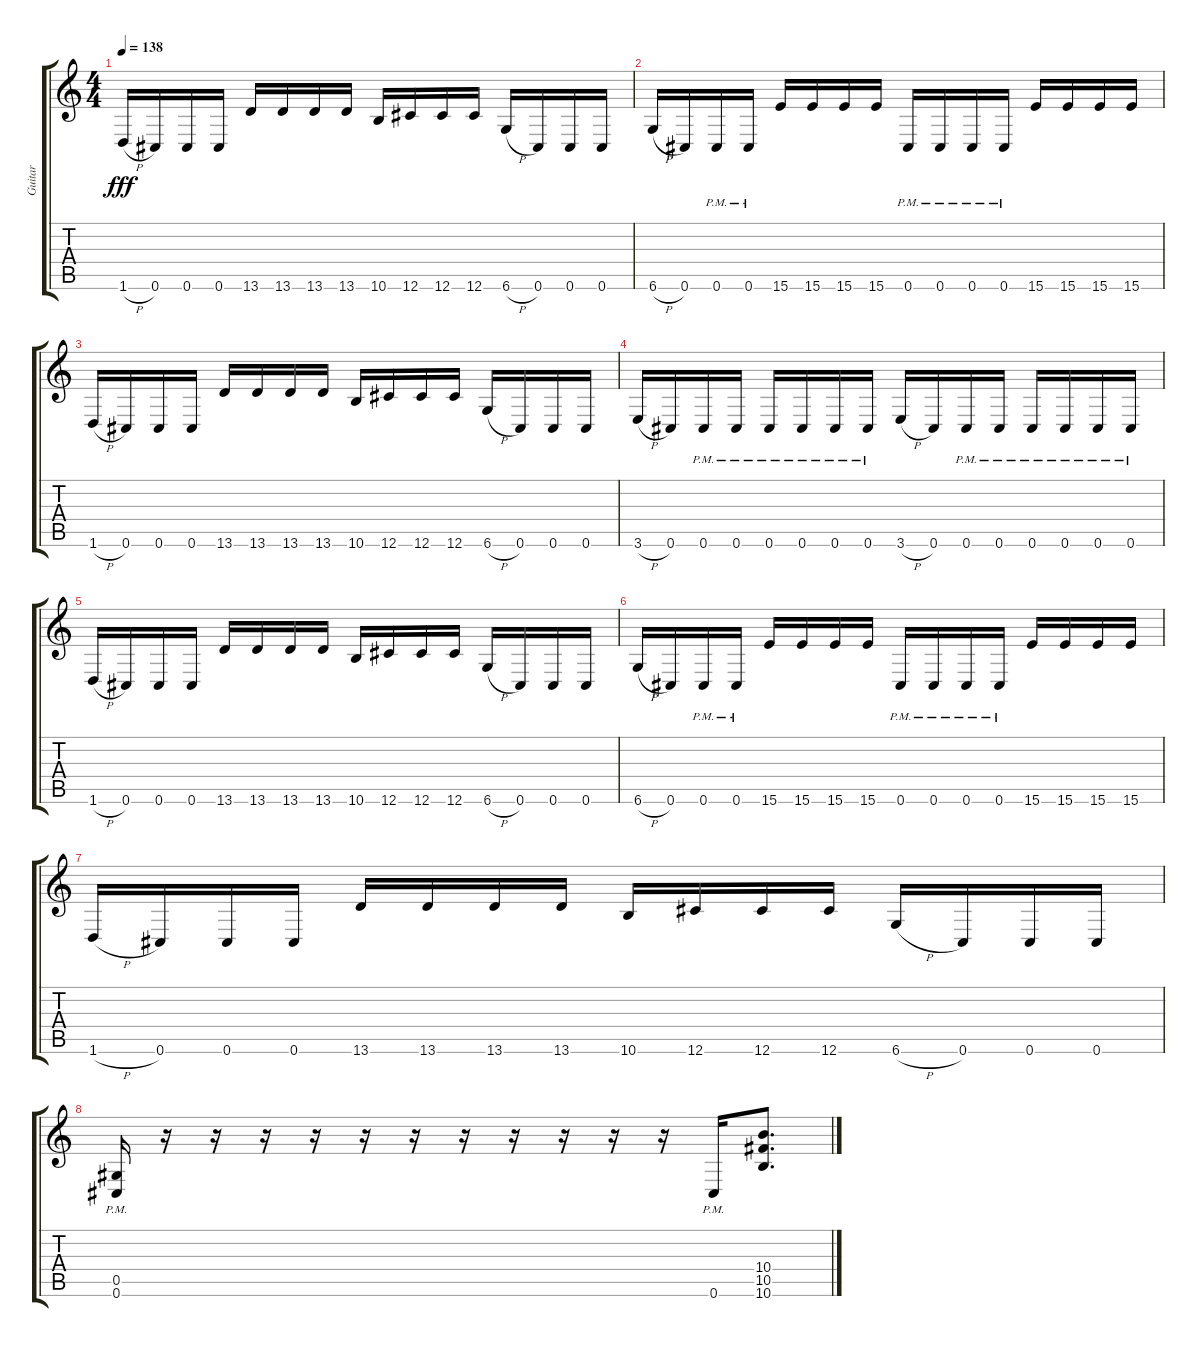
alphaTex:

\track ("Guitar" "Guitar") {instrument overdrivenguitar}
\staff {score tabs}
\tuning (Eb4 Bb3 Gb3 Db3 Ab2 Db2) {hide}
\ts (4 4)
\tempo 138
\clef g2
\ks c
1.6{h}.16{dy fff} 0.6.16 0.6.16 0.6.16 13.6.16 13.6.16 13.6.16 13.6.16 10.6.16 12.6.16 12.6.16 12.6.16 6.6{h}.16 0.6.16 0.6.16 0.6.16 |
6.6{h}.16 0.6.16 0.6{pm}.16 0.6{pm}.16 15.6.16 15.6.16 15.6.16 15.6.16 0.6{pm}.16 0.6{pm}.16 0.6{pm}.16 0.6{pm}.16 15.6.16 15.6.16 15.6.16 15.6.16 |
1.6{h}.16 0.6.16 0.6.16 0.6.16 13.6.16 13.6.16 13.6.16 13.6.16 10.6.16 12.6.16 12.6.16 12.6.16 6.6{h}.16 0.6.16 0.6.16 0.6.16 |
3.6{h}.16 0.6.16 0.6{pm}.16 0.6{pm}.16 0.6{pm}.16 0.6{pm}.16 0.6{pm}.16 0.6{pm}.16 3.6{h}.16 0.6.16 0.6{pm}.16 0.6{pm}.16 0.6{pm}.16 0.6{pm}.16 0.6{pm}.16 0.6{pm}.16 |
1.6{h}.16 0.6.16 0.6.16 0.6.16 13.6.16 13.6.16 13.6.16 13.6.16 10.6.16 12.6.16 12.6.16 12.6.16 6.6{h}.16 0.6.16 0.6.16 0.6.16 |
6.6{h}.16 0.6.16 0.6{pm}.16 0.6{pm}.16 15.6.16 15.6.16 15.6.16 15.6.16 0.6{pm}.16 0.6{pm}.16 0.6{pm}.16 0.6{pm}.16 15.6.16 15.6.16 15.6.16 15.6.16 |
1.6{h}.16 0.6.16 0.6.16 0.6.16 13.6.16 13.6.16 13.6.16 13.6.16 10.6.16 12.6.16 12.6.16 12.6.16 6.6{h}.16 0.6.16 0.6.16 0.6.16 |
(0.5{pm} 0.6{pm}).16 r.16 r.16 r.16 r.16 r.16 r.16 r.16 r.16 r.16 r.16 r.16 0.6{pm}.16 (10.4 10.5 10.6).8{d}
